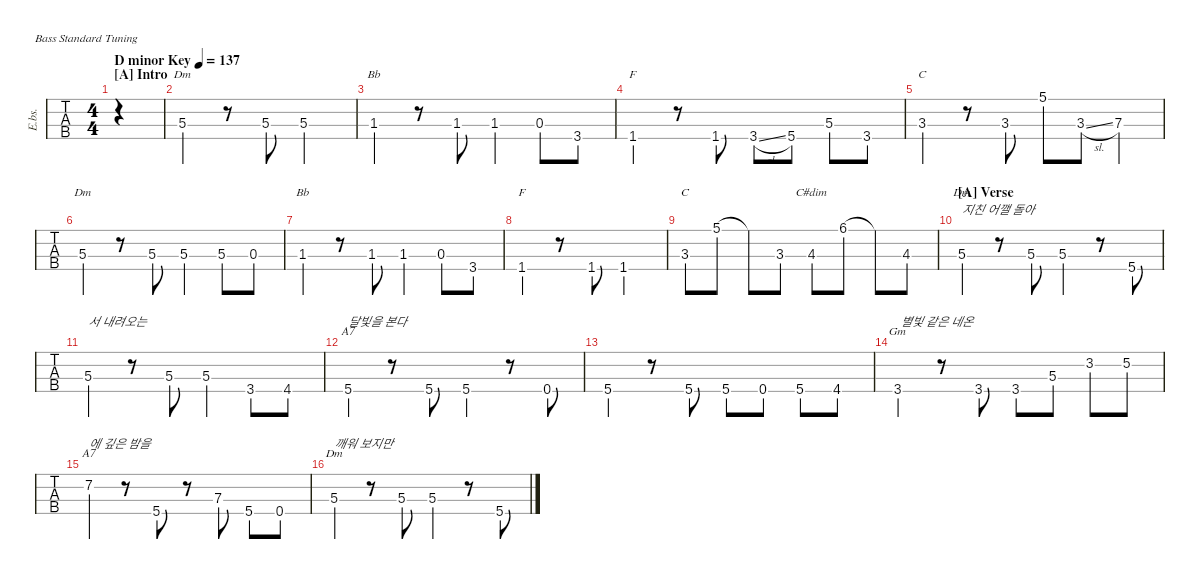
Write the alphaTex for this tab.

\defaultSystemsLayout 4
\hideDynamics
\bracketExtendMode nobrackets
\track ("Bass" "E.bs.") {defaultSystemsLayout 4 instrument acousticbass}
\staff {tabs}
\tuning (G2 D2 A1 E1)
\chord ("Dm" x x 5 x) {showdiagram false showfingering false}
\chord ("Bb" x x 1 x) {showdiagram false showfingering false}
\chord ("F" x x x 1) {showdiagram false showfingering false}
\chord ("C" x x 3 x) {showdiagram false showfingering false}
\chord ("C#dim" x x 4 x) {showdiagram false showfingering false}
\chord ("A7" x x x 5) {showdiagram false showfingering false}
\chord ("Gm" x x x 3) {showdiagram false showfingering false}
\chord ("A7" x 7 x x) {firstfret 7 showdiagram false showfingering false}
\ts (4 4)
\section ("A" "Intro")
\tempo (137 "D minor Key")
\clef f4
\ks f
|
5.3{acc forcenatural}.4{ch "Dm"} r.8 5.3{st acc forcenatural}.8 5.3{acc forcenatural}.2 |
1.3{acc b}.4{ch "Bb"} r.8 1.3{st acc b}.8 1.3{acc b}.4 0.3{acc forcenatural}.8 3.4{acc forcenatural}.8 |
1.4{acc forcenatural}.4{ch "F"} r.8 1.4{st acc forcenatural}.8 3.4{sl acc forcenatural}.8 5.4{acc forcenatural}.8 5.3{acc forcenatural}.8 3.4{acc forcenatural}.8 |
3.3{acc forcenatural}.4{ch "C"} r.8 3.3{acc forcenatural}.8 5.1{acc forcenatural}.8 3.3{sl acc forcenatural}.8 7.3{acc forcenatural}.4 |
5.3{acc forcenatural}.4{ch "Dm"} r.8 5.3{st acc forcenatural}.8 5.3{acc forcenatural}.4 5.3{acc forcenatural}.8 0.3{acc forcenatural}.8 |
1.3{acc b}.4{ch "Bb"} r.8 1.3{st acc b}.8 1.3{acc b}.4 0.3{acc forcenatural}.8 3.4{acc forcenatural}.8 |
1.4{acc forcenatural}.4{ch "F"} r.8 1.4{st acc forcenatural}.8 1.4{acc forcenatural}.2 |
3.3{acc forcenatural}.8{ch "C"} 5.1{acc forcenatural}.8 5.1{t acc forcenatural}.8 3.3{acc forcenatural}.8 4.3{acc b}.8{ch "C#dim"} 6.1{acc b}.8 6.1{t acc b}.8 4.3{acc b}.8 |
\section ("A" "Verse")
5.3{acc forcenatural}.4{ch "Dm" txt "지친 어깰 돌아"} r.8 5.3{st acc forcenatural}.8 5.3{acc forcenatural}.4 r.8 5.4{acc forcenatural}.8 |
5.3{acc forcenatural}.4{txt "서 내려오는"} r.8 5.3{st acc forcenatural}.8 5.3{acc forcenatural}.4 3.4{acc forcenatural}.8 4.4{acc b}.8 |
5.4{acc forcenatural}.4{ch "A7" txt "달빛을 본다"} r.8 5.4{st acc forcenatural}.8 5.4{acc forcenatural}.4 r.8 0.4{acc forcenatural}.8 |
5.4{acc forcenatural}.4 r.8 5.4{st acc forcenatural}.8 5.4{acc forcenatural}.8 0.4{acc forcenatural}.8 5.4{acc forcenatural}.8 4.4{acc b}.8 |
3.4{acc forcenatural}.4{ch "Gm" txt " 별빛 같은 네온"} r.8 3.4{acc forcenatural}.8 3.4{acc forcenatural}.8 5.3{acc forcenatural}.8 3.2{acc forcenatural}.8 5.2{acc forcenatural}.8 |
7.2{acc forcenatural}.4{ch "A7" txt "에 깊은 밤을"} r.8 5.4{st acc forcenatural}.8 r.8 7.3{acc forcenatural}.8 5.4{acc forcenatural}.8 0.4{acc forcenatural}.8 |
5.3{acc forcenatural}.4{ch "Dm" txt "깨워 보지만"} r.8 5.3{st acc forcenatural}.8 5.3{acc forcenatural}.4 r.8 5.4{acc forcenatural}.8
